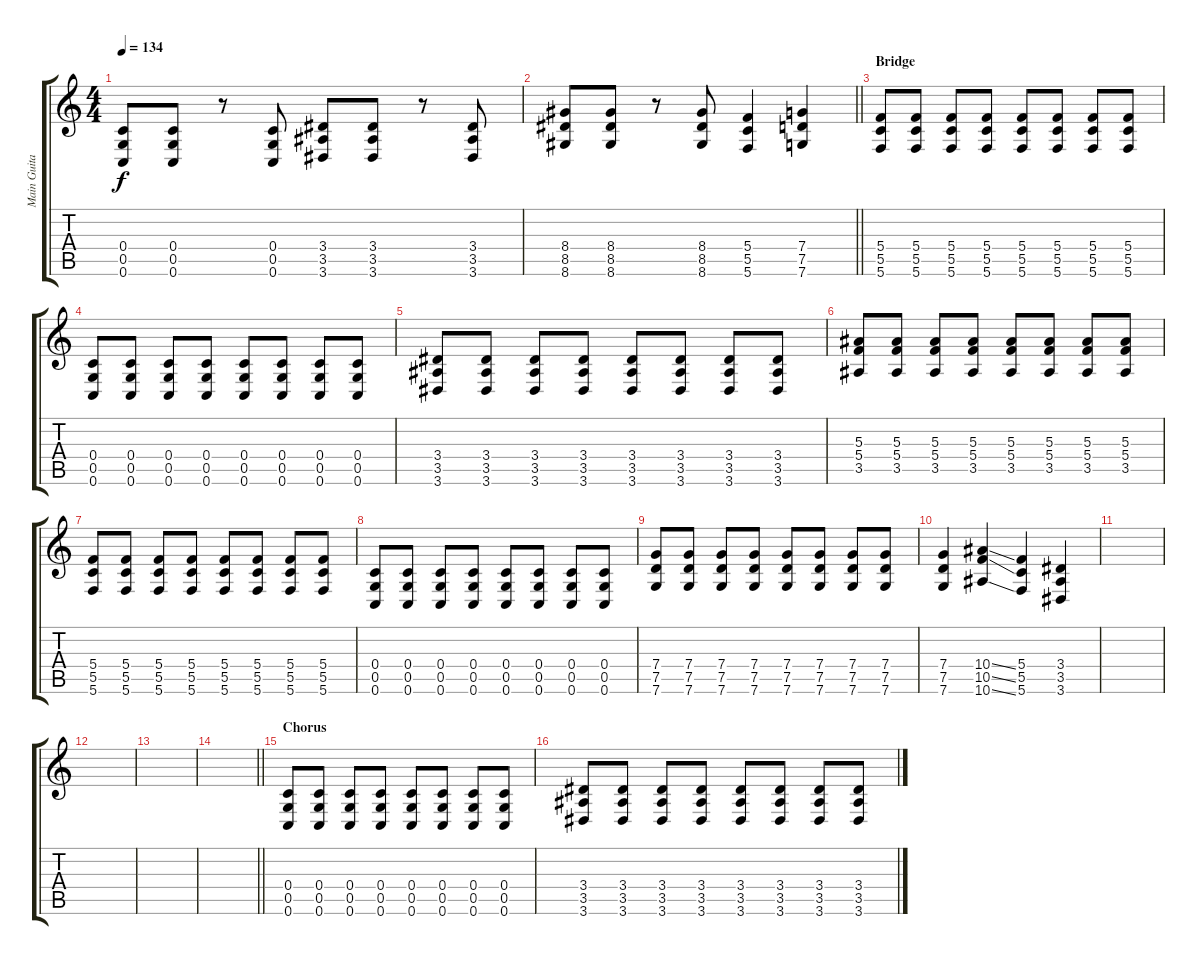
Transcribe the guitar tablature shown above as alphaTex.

\track ("Main Guitar (Rythm)" "Main Guita") {instrument distortionguitar}
\staff {score tabs}
\tuning (D4 A3 F3 C3 G2 C2) {hide}
\ts (4 4)
\tempo 134
\clef g2
\ks c
(0.4 0.5 0.6).8{dy f} (0.4 0.5 0.6).8 r.8 (0.4 0.5 0.6).8 (3.4 3.5 3.6).8 (3.4 3.5 3.6).8 r.8 (3.4 3.5 3.6).8 |
\barLineRight lightlight
(8.4 8.5 8.6).8 (8.4 8.5 8.6).8 r.8 (8.4 8.5 8.6).8 (5.4 5.5 5.6).4 (7.4 7.5 7.6).4 |
\section ("" "Bridge")
(5.4 5.5 5.6).8 (5.4 5.5 5.6).8 (5.4 5.5 5.6).8 (5.4 5.5 5.6).8 (5.4 5.5 5.6).8 (5.4 5.5 5.6).8 (5.4 5.5 5.6).8 (5.4 5.5 5.6).8 |
(0.4 0.5 0.6).8 (0.4 0.5 0.6).8 (0.4 0.5 0.6).8 (0.4 0.5 0.6).8 (0.4 0.5 0.6).8 (0.4 0.5 0.6).8 (0.4 0.5 0.6).8 (0.4 0.5 0.6).8 |
(3.4 3.5 3.6).8 (3.4 3.5 3.6).8 (3.4 3.5 3.6).8 (3.4 3.5 3.6).8 (3.4 3.5 3.6).8 (3.4 3.5 3.6).8 (3.4 3.5 3.6).8 (3.4 3.5 3.6).8 |
(5.3 5.4 3.5).8 (5.3 5.4 3.5).8 (5.3 5.4 3.5).8 (5.3 5.4 3.5).8 (5.3 5.4 3.5).8 (5.3 5.4 3.5).8 (5.3 5.4 3.5).8 (5.3 5.4 3.5).8 |
(5.4 5.5 5.6).8 (5.4 5.5 5.6).8 (5.4 5.5 5.6).8 (5.4 5.5 5.6).8 (5.4 5.5 5.6).8 (5.4 5.5 5.6).8 (5.4 5.5 5.6).8 (5.4 5.5 5.6).8 |
(0.4 0.5 0.6).8 (0.4 0.5 0.6).8 (0.4 0.5 0.6).8 (0.4 0.5 0.6).8 (0.4 0.5 0.6).8 (0.4 0.5 0.6).8 (0.4 0.5 0.6).8 (0.4 0.5 0.6).8 |
(7.4 7.5 7.6).8 (7.4 7.5 7.6).8 (7.4 7.5 7.6).8 (7.4 7.5 7.6).8 (7.4 7.5 7.6).8 (7.4 7.5 7.6).8 (7.4 7.5 7.6).8 (7.4 7.5 7.6).8 |
(7.4 7.5 7.6).4 (10.4{ss} 10.5{ss} 10.6{ss}).4 (5.4 5.5 5.6).4 (3.4 3.5 3.6).4 |
|
|
|
\barLineRight lightlight
|
\section ("" "Chorus")
(0.4 0.5 0.6).8 (0.4 0.5 0.6).8 (0.4 0.5 0.6).8 (0.4 0.5 0.6).8 (0.4 0.5 0.6).8 (0.4 0.5 0.6).8 (0.4 0.5 0.6).8 (0.4 0.5 0.6).8 |
(3.4 3.5 3.6).8 (3.4 3.5 3.6).8 (3.4 3.5 3.6).8 (3.4 3.5 3.6).8 (3.4 3.5 3.6).8 (3.4 3.5 3.6).8 (3.4 3.5 3.6).8 (3.4 3.5 3.6).8
